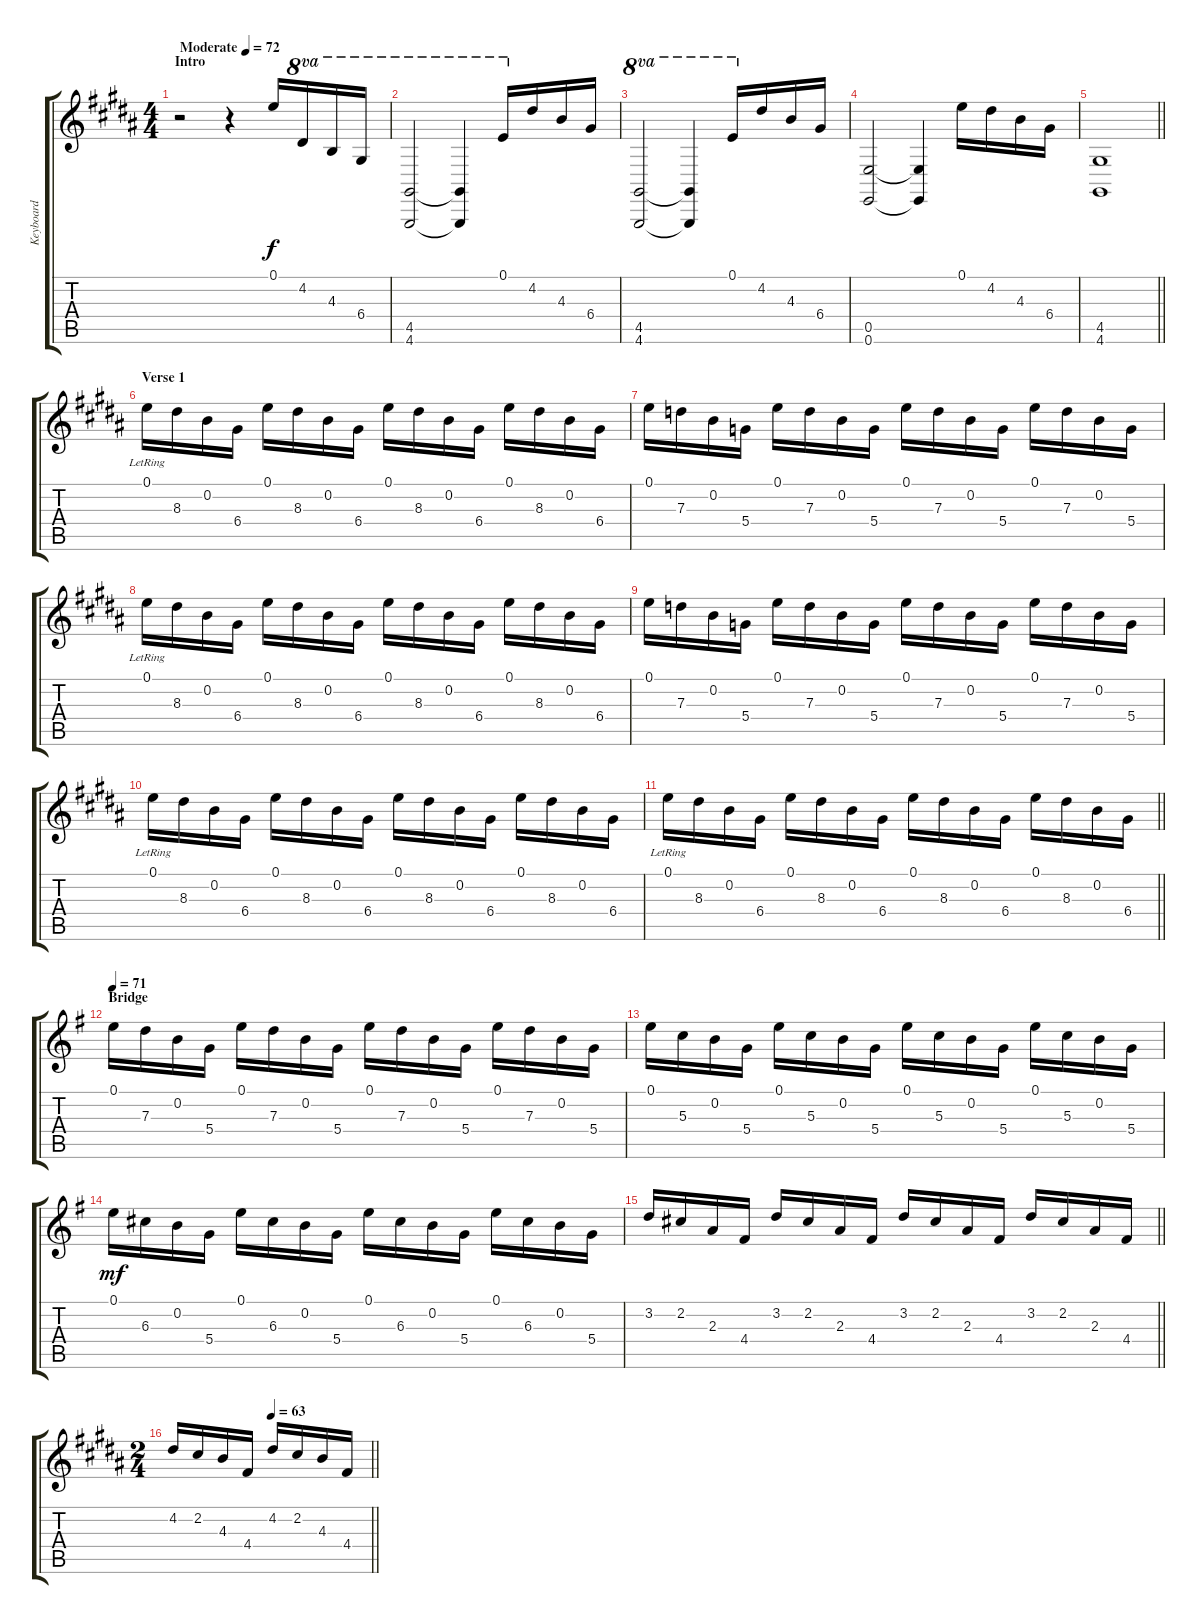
\track ("Keyboard" "Keyboard") {instrument acousticgrandpiano}
\staff {score tabs}
\tuning (E5 B4 G4 D4 E3 E2) {hide}
\ts (4 4)
\section ("" "Intro")
\tempo (72 "Moderate")
\clef g2
\ks b
r.2{dy f instrument acousticgrandpiano} r.4 0.1.16 4.2.16{ot 8va} 4.3.16{ot 8va} 6.4.16{ot 8va} |
(4.5 4.6).2{ot 8va} (4.5{t} 4.6{t}).4{ot 8va} 0.1.16{ot 8va} 4.2.16 4.3.16 6.4.16 |
(4.5 4.6).2{ot 8va} (4.5{t} 4.6{t}).4{ot 8va} 0.1.16{ot 8va} 4.2.16 4.3.16 6.4.16 |
(0.5 0.6).2 (0.5{t} 0.6{t}).4 0.1.16 4.2.16 4.3.16 6.4.16 |
\barLineRight lightlight
(4.5 4.6).1 |
\section ("" "Verse 1")
0.1{lr}.16 8.3.16 0.2.16 6.4.16 0.1.16 8.3.16 0.2.16 6.4.16 0.1.16 8.3.16 0.2.16 6.4.16 0.1.16 8.3.16 0.2.16 6.4.16 |
0.1.16 7.3.16 0.2.16 5.4.16 0.1.16 7.3.16 0.2.16 5.4.16 0.1.16 7.3.16 0.2.16 5.4.16 0.1.16 7.3.16 0.2.16 5.4.16 |
0.1{lr}.16 8.3.16 0.2.16 6.4.16 0.1.16 8.3.16 0.2.16 6.4.16 0.1.16 8.3.16 0.2.16 6.4.16 0.1.16 8.3.16 0.2.16 6.4.16 |
0.1.16 7.3.16 0.2.16 5.4.16 0.1.16 7.3.16 0.2.16 5.4.16 0.1.16 7.3.16 0.2.16 5.4.16 0.1.16 7.3.16 0.2.16 5.4.16 |
0.1{lr}.16 8.3.16 0.2.16 6.4.16 0.1.16 8.3.16 0.2.16 6.4.16 0.1.16 8.3.16 0.2.16 6.4.16 0.1.16 8.3.16 0.2.16 6.4.16 |
\barLineRight lightlight
0.1{lr}.16 8.3.16 0.2.16 6.4.16 0.1.16 8.3.16 0.2.16 6.4.16 0.1.16 8.3.16 0.2.16 6.4.16 0.1.16 8.3.16 0.2.16 6.4.16 |
\section ("" "Bridge")
\tempo 71
\ks g
0.1.16 7.3.16 0.2.16 5.4.16 0.1.16 7.3.16 0.2.16 5.4.16 0.1.16 7.3.16 0.2.16 5.4.16 0.1.16 7.3.16 0.2.16 5.4.16 |
0.1.16 5.3.16 0.2.16 5.4.16 0.1.16 5.3.16 0.2.16 5.4.16 0.1.16 5.3.16 0.2.16 5.4.16 0.1.16 5.3.16 0.2.16 5.4.16 |
0.1.16{dy mf} 6.3.16 0.2.16 5.4.16 0.1.16 6.3.16 0.2.16 5.4.16 0.1.16 6.3.16 0.2.16 5.4.16 0.1.16 6.3.16 0.2.16 5.4.16 |
\barLineRight lightlight
3.2.16 2.2.16 2.3.16 4.4.16 3.2.16 2.2.16 2.3.16 4.4.16 3.2.16 2.2.16 2.3.16 4.4.16 3.2.16 2.2.16 2.3.16 4.4.16 |
\ts (2 4)
\tempo (63 0.5)
\barLineRight lightlight
\ks b
4.2.16 2.2.16 4.3.16 4.4.16 4.2.16 2.2.16 4.3.16 4.4.16
